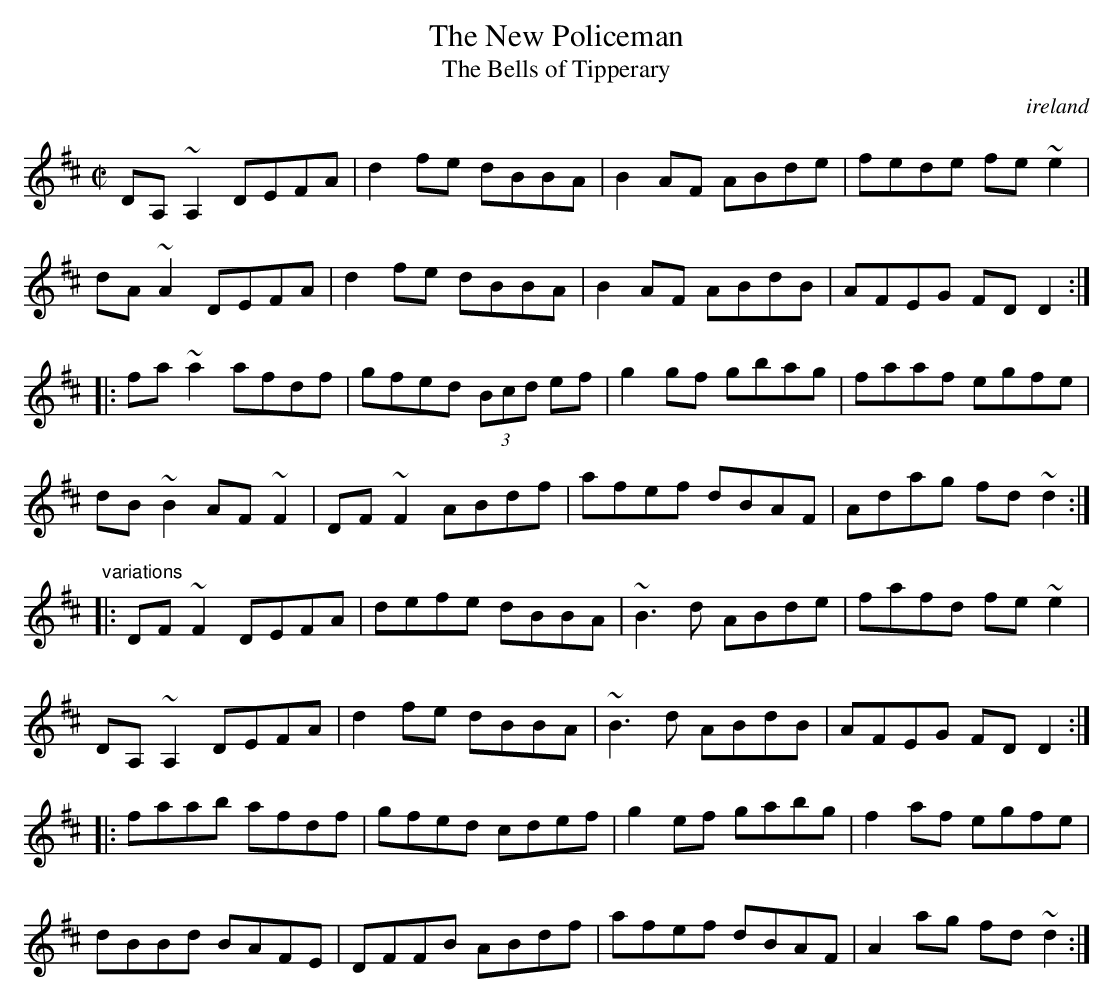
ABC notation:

X:1
T:New Policeman, The
T:Bells of Tipperary, The
O:ireland
M:C|
K:D
DA,~A,2 DEFA|d2fe dBBA|B2AF ABde|fede fe~e2|
dA~A2 DEFA|d2fe dBBA|B2AF ABdB|AFEG FDD2:|
|:fa~a2 afdf|gfed (3Bcd ef|g2gf gbag|faaf egfe|
dB~B2 AF~F2|DF~F2 ABdf|afef dBAF|Adag fd~d2:|
"variations"
|:DF~F2 DEFA|defe dBBA|~B3d ABde|fafd fe~e2|
DA,~A,2 DEFA|d2fe dBBA|~B3d ABdB|AFEG FDD2:|
|:faab afdf|gfed cdef|g2ef gabg|f2af egfe|
dBBd BAFE|DFFB ABdf|afef dBAF|A2ag fd~d2:|
